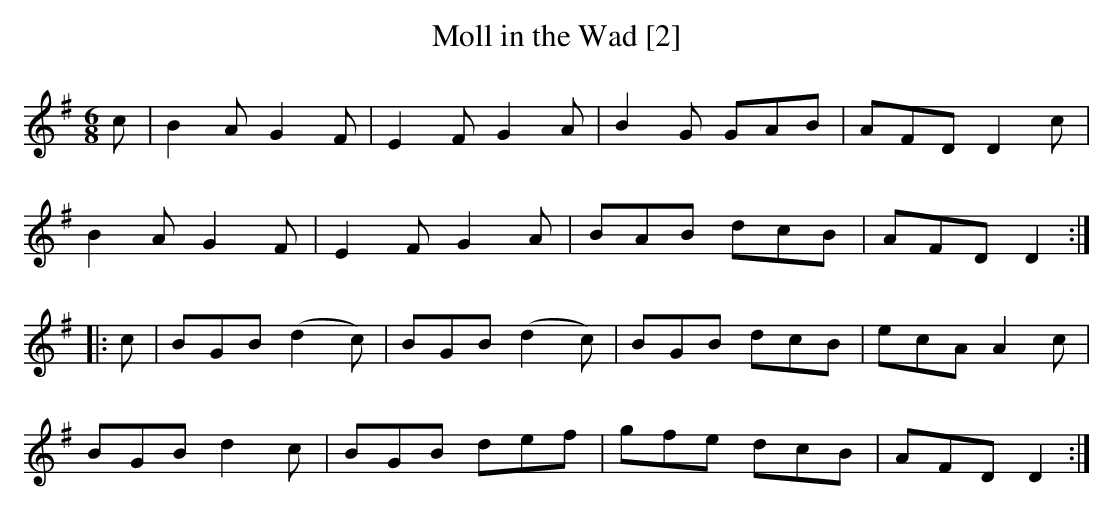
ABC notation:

X:1
T:Moll in the Wad [2]
M:6/8
L:1/8
K:Emin
c|B2A G2F|E2F G2A|B2G GAB|AFD D2c|
B2A G2F|E2F G2A|BAB dcB|AFD D2:|
|:c|BGB (d2c)|BGB (d2c)|BGB dcB|ecA A2c|
BGB d2c|BGB def|gfe dcB|AFD D2:|]
